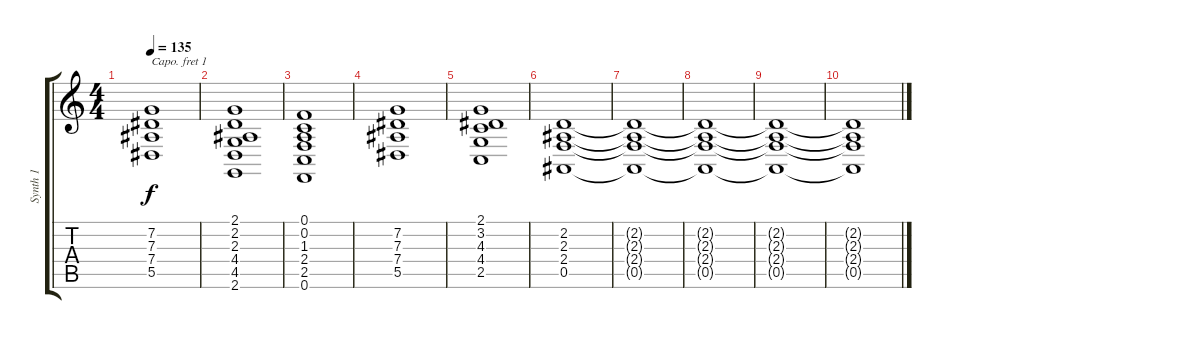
\track ("Synth 1" "Synth 1") {instrument synthstrings1}
\staff {score tabs}
\capo 1
\tuning (E4 B3 G3 D3 A2 E2) {hide}
\ts (4 4)
\tempo 135
\clef g2
\ks c
(7.2{t} 7.3{t} 7.4{t} 5.5{t}).1{dy f} |
(2.1 2.2 2.3 4.4 4.5 2.6).1 |
(0.1 0.2 1.3 2.4 2.5 0.6).1 |
(7.2 7.3 7.4 5.5).1 |
(2.1 3.2 4.3 4.4 2.5).1 |
(2.2 2.3 2.4 0.5).1{volume 0} |
(2.2{t} 2.3{t} 2.4{t} 0.5{t}).1 |
(2.2{t} 2.3{t} 2.4{t} 0.5{t}).1 |
(2.2{t} 2.3{t} 2.4{t} 0.5{t}).1 |
(2.2{t} 2.3{t} 2.4{t} 0.5{t}).1
